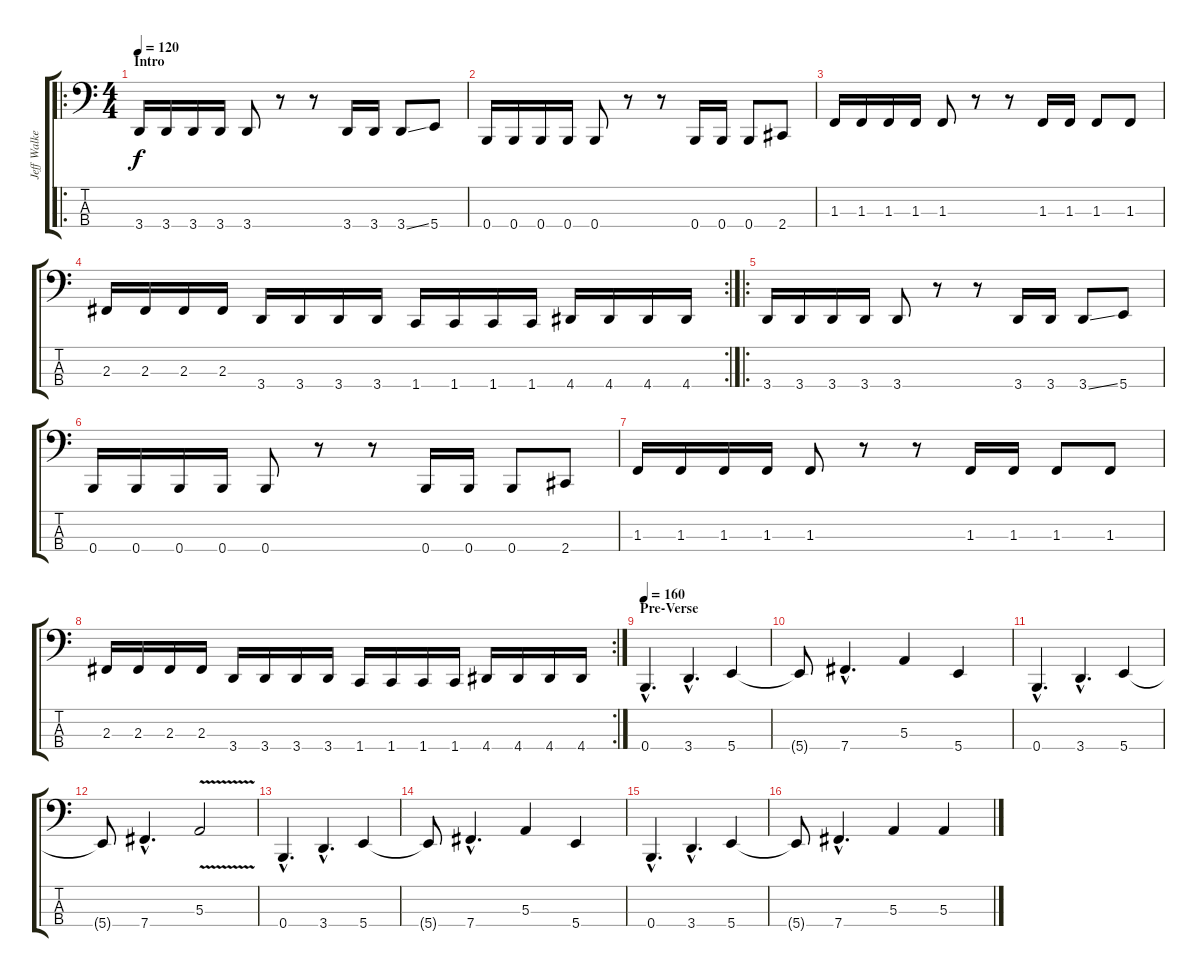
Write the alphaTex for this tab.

\track ("Jeff Walker" "Jeff Walke") {instrument electricbasspick}
\staff {score tabs}
\tuning (D2 A1 E1 B0) {hide}
\ro
\ts (4 4)
\section ("" "Intro")
\tempo 120
\tempo 145
\tempo 120
\clef f4
\ks c
3.4.16{dy f instrument electricbasspick} 3.4.16 3.4.16 3.4.16 3.4.8 r.8 r.8 3.4.16 3.4.16 3.4{ss}.8 5.4.8 |
0.4.16 0.4.16 0.4.16 0.4.16 0.4.8 r.8 r.8 0.4.16 0.4.16 0.4.8 2.4.8 |
1.3.16 1.3.16 1.3.16 1.3.16 1.3.8 r.8 r.8 1.3.16 1.3.16 1.3.8 1.3.8 |
\rc 2
2.3.16 2.3.16 2.3.16 2.3.16 3.4.16 3.4.16 3.4.16 3.4.16 1.4.16 1.4.16 1.4.16 1.4.16 4.4.16 4.4.16 4.4.16 4.4.16 |
\ro
3.4.16 3.4.16 3.4.16 3.4.16 3.4.8 r.8 r.8 3.4.16 3.4.16 3.4{ss}.8 5.4.8 |
0.4.16 0.4.16 0.4.16 0.4.16 0.4.8 r.8 r.8 0.4.16 0.4.16 0.4.8 2.4.8 |
1.3.16 1.3.16 1.3.16 1.3.16 1.3.8 r.8 r.8 1.3.16 1.3.16 1.3.8 1.3.8 |
\rc 2
2.3.16 2.3.16 2.3.16 2.3.16 3.4.16 3.4.16 3.4.16 3.4.16 1.4.16 1.4.16 1.4.16 1.4.16 4.4.16 4.4.16 4.4.16 4.4.16 |
\section ("" "Pre-Verse")
\tempo 160
0.4{hac}.4{d} 3.4{hac}.4{d} 5.4.4 |
5.4{t}.8 7.4{hac}.4{d} 5.3.4 5.4.4 |
0.4{hac}.4{d} 3.4{hac}.4{d} 5.4.4 |
5.4{t}.8 7.4{hac}.4{d} 5.3{v}.2 |
0.4{hac}.4{d} 3.4{hac}.4{d} 5.4.4 |
5.4{t}.8 7.4{hac}.4{d} 5.3.4 5.4.4 |
0.4{hac}.4{d} 3.4{hac}.4{d} 5.4.4 |
5.4{t}.8 7.4{hac}.4{d} 5.3.4 5.3.4
